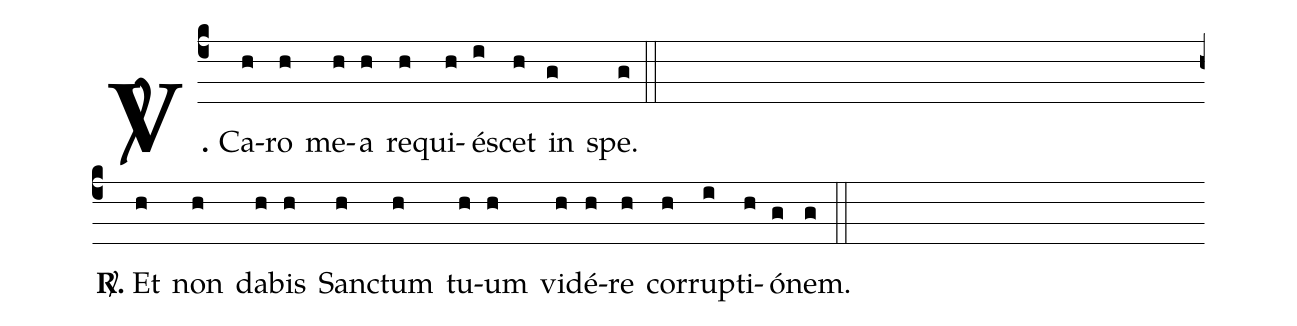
%%
(c4)<b><sp>V/</sp>.</b> Ca(h)ro(h) me(h)a(h) re(h)qui(h)é(i)scet(h) in(g) spe.(g) (::Z)
<b><sp>R/</sp>.</b> Et(h) non(h) da(h)bis(h) San(h)ctum(h) tu(h)um(h) vi(h)dé(h)re(h) cor(h)rup(i)ti(h)ó(g)nem.(g) (::)
